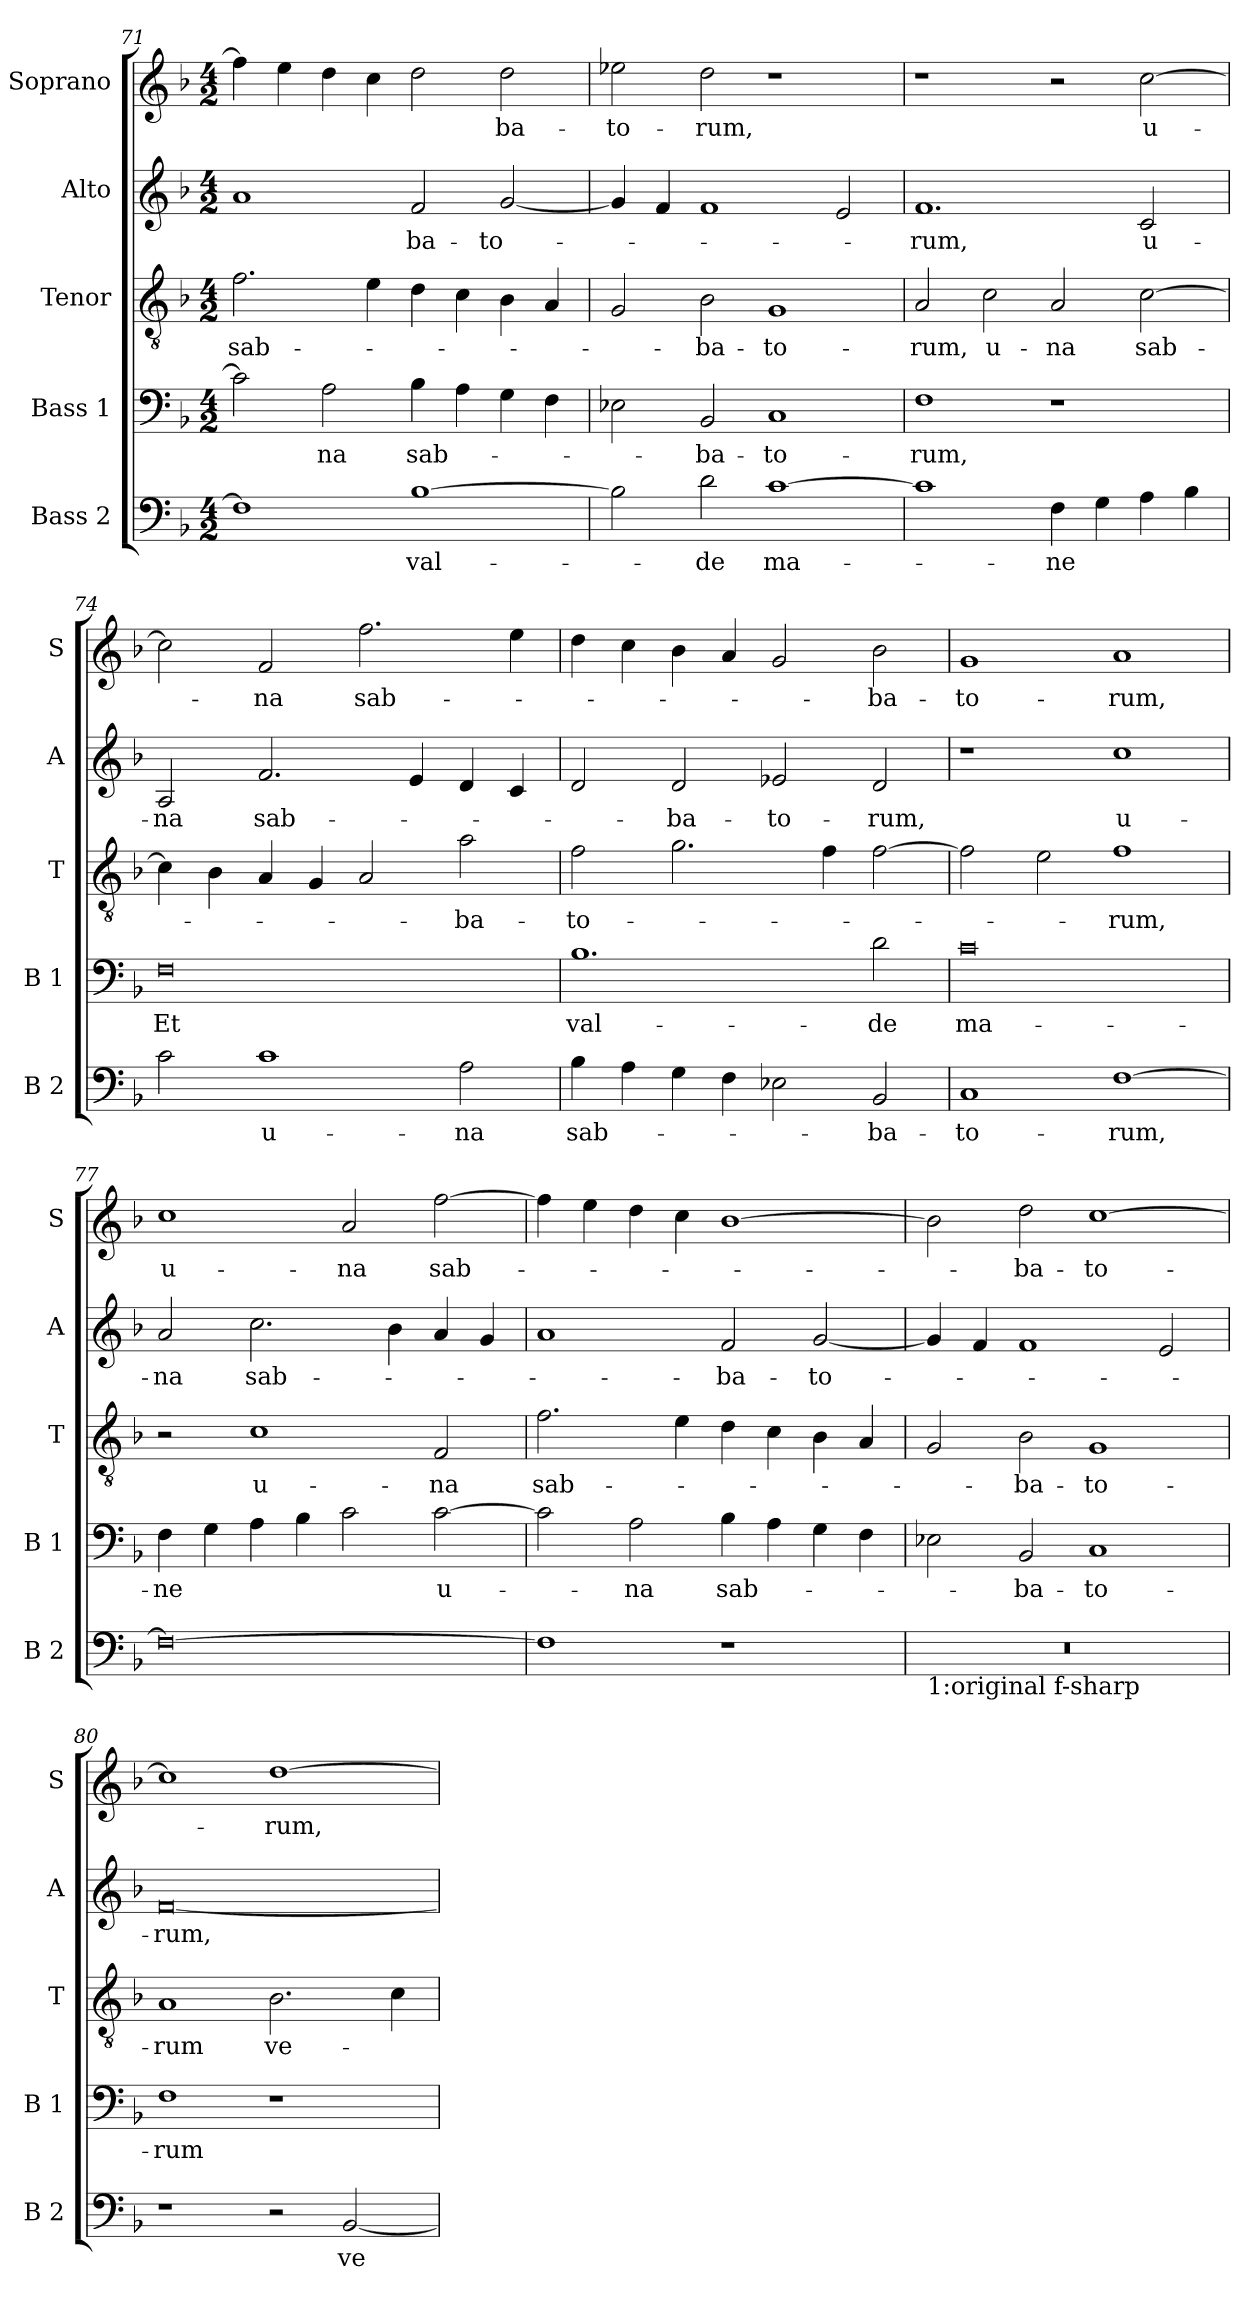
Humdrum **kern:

**kern	**text	**kern	**text	**kern	**text	**kern	**text	**kern	**text
*part5	*part5	*part4	*part4	*part3	*part3	*part2	*part2	*part1	*part1
*staff5	*staff5	*staff4	*staff4	*staff3	*staff3	*staff2	*staff2	*staff1	*staff1
*I"Bass 2	*	*I"Bass 1	*	*I"Tenor	*	*I"Alto	*	*I"Soprano	*
*I'B 2	*	*I'B 1	*	*I'T	*	*I'A	*	*I'S	*
*clefF4	*	*clefF4	*	*clefGv2	*	*clefG2	*	*clefG2	*
*k[b-]	*	*k[b-]	*	*k[b-]	*	*k[b-]	*	*k[b-]	*
*F:	*	*F:	*	*F:	*	*F:	*	*F:	*
*M4/2	*	*M4/2	*	*M4/2	*	*M4/2	*	*M4/2	*
=71	=71	=71	=71	=71	=71	=71	=71	=71	=71
!	!	!	!	!	!LO:LY:b	!	!	!	!
1F]	.	2c\]	.	2.f\	sab-	1a	.	4ff\]	.
.	.	.	.	.	.	.	.	4ee\	.
!	!	!	!LO:LY:b	!	!	!	!	!	!
.	.	2A\	-na	.	.	.	.	4dd\	.
.	.	.	.	4e\	.	.	.	4cc\	.
!	!LO:LY:b	!	!LO:LY:b	!	!	!	!LO:LY:b	!	!
[1B-	val-	4B-\	sab-	4d\	.	2f/	-ba-	2dd\	.
.	.	4A\	.	4c\	.	.	.	.	.
!	!	!	!	!	!	!	!LO:LY:b	!	!LO:LY:b
.	.	4G\	.	4B-\	.	[2g/	-to-	2dd\	-ba-
.	.	4F\	.	4A/	.	.	.	.	.
=72	=72	=72	=72	=72	=72	=72	=72	=72	=72
!	!	!	!	!	!	!	!	!	!LO:LY:b
2B-\]	.	2E-X\	.	2G/	.	4g/]	.	2ee-X\	-to-
.	.	.	.	.	.	4f/	.	.	.
!	!LO:LY:b	!	!LO:LY:b	!	!LO:LY:b	!	!	!	!LO:LY:b
2d\	-de	2BB-/	-ba-	2B-\	-ba-	1f	.	2dd\	-rum,
!	!LO:LY:b	!	!LO:LY:b	!	!LO:LY:b	!	!	!	!
[1c	ma-	1C	-to-	1G	-to-	.	.	1r	.
.	.	.	.	.	.	2e/	.	.	.
!!LO:LB:g=z
=73	=73	=73	=73	=73	=73	=73	=73	=73	=73
!	!	!	!LO:LY:b	!	!LO:LY:b	!	!LO:LY:b	!	!
1c]	.	1F	-rum,	2A/	-rum,	1.f	-rum,	1r	.
!	!	!	!	!	!LO:LY:b	!	!	!	!
.	.	.	.	2c\	u-	.	.	.	.
!	!LO:LY:b	!	!	!	!LO:LY:b	!	!	!	!
4F\	-ne	1r	.	2A/	-na	.	.	2r	.
4G\	.	.	.	.	.	.	.	.	.
!	!	!	!	!	!LO:LY:b	!	!LO:LY:b	!	!LO:LY:b
4A\	.	.	.	[2c\	sab-	2c/	u-	[2cc\	u-
4B-\	.	.	.	.	.	.	.	.	.
=74	=74	=74	=74	=74	=74	=74	=74	=74	=74
!	!	!	!LO:LY:b	!	!	!	!LO:LY:b	!	!
2c\	.	0F	Et	4c\]	.	2A/	-na	2cc\]	.
.	.	.	.	4B-\	.	.	.	.	.
!	!LO:LY:b	!	!	!	!	!	!LO:LY:b	!	!LO:LY:b
1c	u-	.	.	4A/	.	2.f/	sab-	2f/	-na
.	.	.	.	4G/	.	.	.	.	.
!	!	!	!	!	!	!	!	!	!LO:LY:b
.	.	.	.	2A/	.	.	.	2.ff\	sab-
.	.	.	.	.	.	4e/	.	.	.
!	!LO:LY:b	!	!	!	!LO:LY:b	!	!	!	!
2A\	-na	.	.	2a\	-ba-	4d/	.	.	.
.	.	.	.	.	.	4c/	.	4ee\	.
=75	=75	=75	=75	=75	=75	=75	=75	=75	=75
!	!LO:LY:b	!	!LO:LY:b	!	!LO:LY:b	!	!	!	!
4B-\	sab-	1.B-	val-	2f\	-to-	2d/	.	4dd\	.
4A\	.	.	.	.	.	.	.	4cc\	.
!	!	!	!	!	!	!	!LO:LY:b	!	!
4G\	.	.	.	2.g\	.	2d/	-ba-	4b-\	.
4F\	.	.	.	.	.	.	.	4a/	.
!	!	!	!	!	!	!	!LO:LY:b	!	!
2E-X\	.	.	.	.	.	2e-X/	-to-	2g/	.
.	.	.	.	4f\	.	.	.	.	.
!	!LO:LY:b	!	!LO:LY:b	!	!	!	!LO:LY:b	!	!LO:LY:b
2BB-/	-ba-	2d\	-de	[2f\	.	2d/	-rum,	2b-\	-ba-
=76	=76	=76	=76	=76	=76	=76	=76	=76	=76
!	!LO:LY:b	!	!LO:LY:b	!	!	!	!	!	!LO:LY:b
1C	-to-	0c	ma-	2f\]	.	1r	.	1g	-to-
.	.	.	.	2e\	.	.	.	.	.
!	!LO:LY:b	!	!	!	!LO:LY:b	!	!LO:LY:b	!	!LO:LY:b
[1F	-rum,	.	.	1f	-rum,	1cc	u-	1a	-rum,
=77	=77	=77	=77	=77	=77	=77	=77	=77	=77
!	!	!	!LO:LY:b	!	!	!	!LO:LY:b	!	!LO:LY:b
0F_	.	4F\	-ne	2r	.	2a/	-na	1cc	u-
.	.	4G\	.	.	.	.	.	.	.
!	!	!	!	!	!LO:LY:b	!	!LO:LY:b	!	!
.	.	4A\	.	1c	u-	2.cc\	sab-	.	.
.	.	4B-\	.	.	.	.	.	.	.
!	!	!	!	!	!	!	!	!	!LO:LY:b
.	.	2c\	.	.	.	.	.	2a/	-na
.	.	.	.	.	.	4b-\	.	.	.
!	!	!	!LO:LY:b	!	!LO:LY:b	!	!	!	!LO:LY:b
.	.	[2c\	u-	2F/	-na	4a/	.	[2ff\	sab-
.	.	.	.	.	.	4g/	.	.	.
=78	=78	=78	=78	=78	=78	=78	=78	=78	=78
!	!	!	!	!	!LO:LY:b	!	!	!	!
1F]	.	2c\]	.	2.f\	sab-	1a	.	4ff\]	.
.	.	.	.	.	.	.	.	4ee\	.
!	!	!	!LO:LY:b	!	!	!	!	!	!
.	.	2A\	-na	.	.	.	.	4dd\	.
.	.	.	.	4e\	.	.	.	4cc\	.
!	!	!	!LO:LY:b	!	!	!	!LO:LY:b	!	!
1r	.	4B-\	sab-	4d\	.	2f/	-ba-	[1b-	.
.	.	4A\	.	4c\	.	.	.	.	.
!	!	!	!	!	!	!	!LO:LY:b	!	!
.	.	4G\	.	4B-\	.	[2g/	-to-	.	.
.	.	4F\	.	4A/	.	.	.	.	.
!!LO:LB:g=z
=79	=79	=79	=79	=79	=79	=79	=79	=79	=79
!LO:TX:b:t=1&colon;original f-sharp	!	!	!	!	!	!	!	!	!
0r	.	2E-X\	.	2G/	.	4g/]	.	2b-\]	.
.	.	.	.	.	.	4f/	.	.	.
!	!	!	!LO:LY:b	!	!LO:LY:b	!	!	!	!LO:LY:b
.	.	2BB-/	-ba-	2B-\	-ba-	1f	.	2dd\	-ba-
!	!	!	!LO:LY:b	!	!LO:LY:b	!	!	!	!LO:LY:b
.	.	1C	-to-	1G	-to-	.	.	[1cc	-to-
.	.	.	.	.	.	2e/	.	.	.
=80	=80	=80	=80	=80	=80	=80	=80	=80	=80
!	!	!	!LO:LY:b	!	!LO:LY:b	!	!LO:LY:b	!	!
1r	.	1F	-rum	1A	-rum	[0f	-rum,	1cc]	.
!	!	!	!	!	!LO:LY:b	!	!	!	!LO:LY:b
2r	.	1r	.	2.B-\	ve-	.	.	[1dd	-rum,
!	!LO:LY:b	!	!	!	!	!	!	!	!
[2BB-/	ve-	.	.	.	.	.	.	.	.
.	.	.	.	4c\	.	.	.	.	.
=	=	=	=	=	=	=	=	=	=
*-	*-	*-	*-	*-	*-	*-	*-	*-	*-
